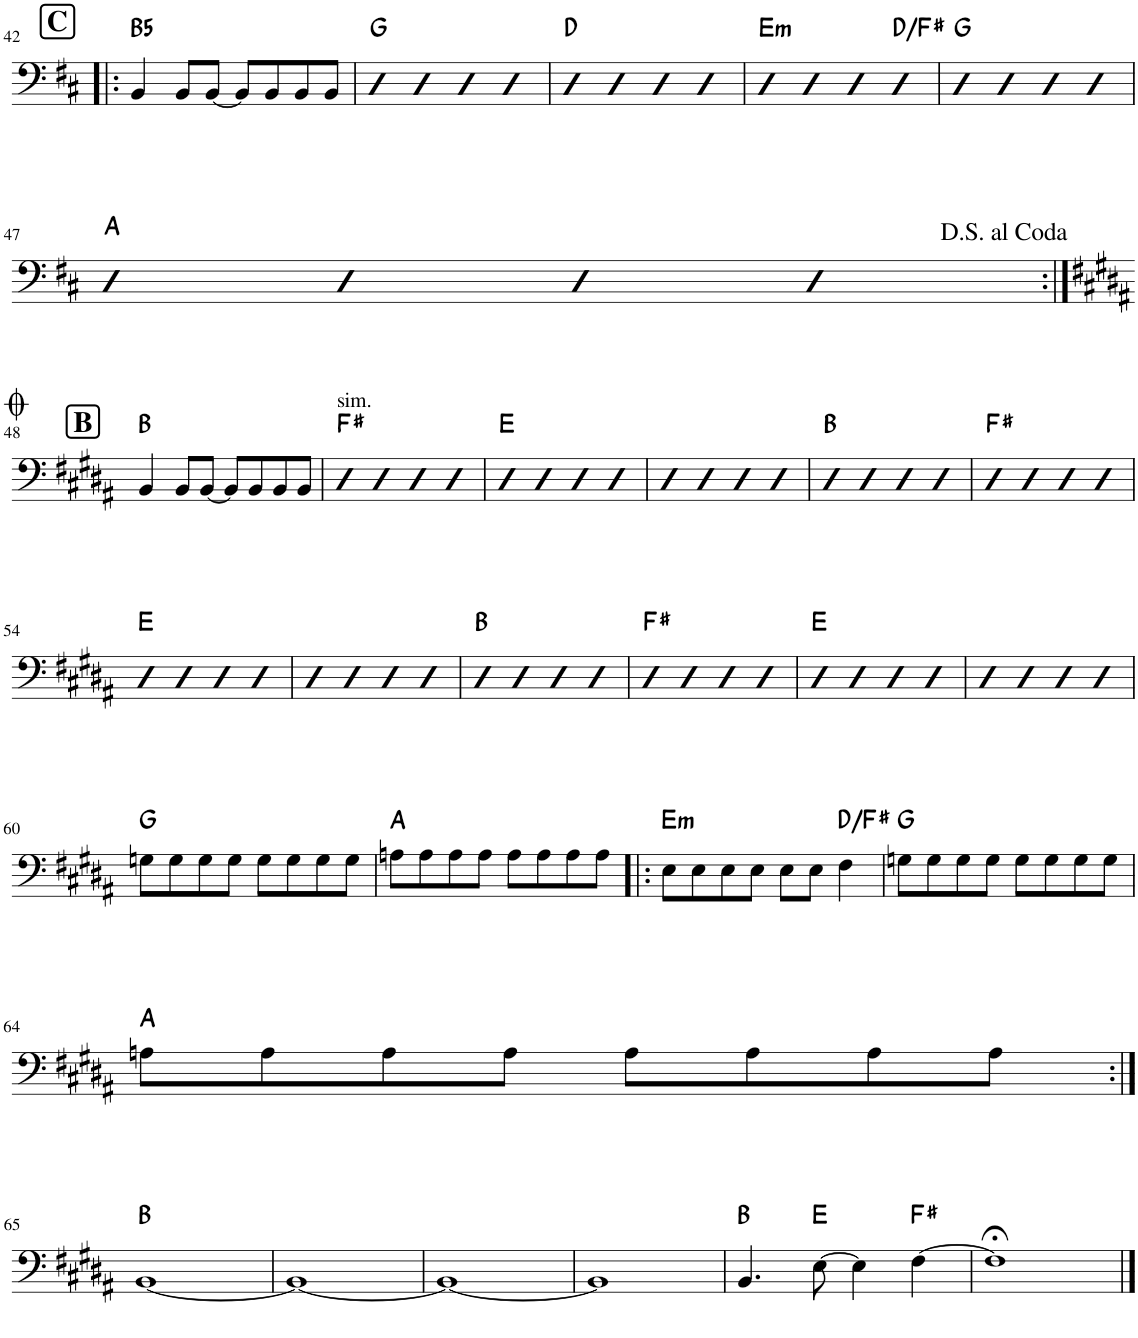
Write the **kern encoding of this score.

**kern	**harte
*part1	*part1
*staff1	*
*I"Akustinen basso	*
*I'Basso	*
!!LO:PB:g=z
*clefF4	*
*Trd7c12	*
*k[f#c#]	*
!!LO:REH:place=s1:a:B:cj:fs=14:t=C
=42!|:	=42!|:
!	!LO:H:kt=5
4BB/	B:(1,5)
8BB/L	.
[8BB/J	.
8BB/L]	.
8BB/	.
8BB/	.
8BB/J	.
=43	=43
4D	G:maj
4D	.
4D	.
4D	.
=44	=44
4D	D:maj
4D	.
4D	.
4D	.
=45	=45
!	!LO:H:kt=m
4D	E:min
4D	.
4D	.
4D	D:maj/3
=46	=46
4D	G:maj
4D	.
4D	.
4D	.
!!LO:LB:g=z
=47	=47
4D	A:maj
4D	.
4D	.
4D	.
!!LO:LB:g=z
!!LO:REH:place=s1:a:B:cj:fs=14:t=B
=48:|!	=48:|!
*k[f#c#g#d#a#]	*
4BB/	B:maj
8BB/L	.
[8BB/J	.
8BB/L]	.
8BB/	.
8BB/	.
8BB/J	.
=49	=49
!LO:TX:a:t=sim.	!
4D#	F#:maj
4D#	.
4D#	.
4D#	.
=50	=50
4D#	E:maj
4D#	.
4D#	.
4D#	.
=51	=51
4D#	.
4D#	.
4D#	.
4D#	.
=52	=52
4D#	B:maj
4D#	.
4D#	.
4D#	.
=53	=53
4D#	F#:maj
4D#	.
4D#	.
4D#	.
!!LO:LB:g=z
=54	=54
4D#	E:maj
4D#	.
4D#	.
4D#	.
=55	=55
4D#	.
4D#	.
4D#	.
4D#	.
=56	=56
4D#	B:maj
4D#	.
4D#	.
4D#	.
=57	=57
4D#	F#:maj
4D#	.
4D#	.
4D#	.
=58	=58
4D#	E:maj
4D#	.
4D#	.
4D#	.
=59	=59
4D#	.
4D#	.
4D#	.
4D#	.
!!LO:LB:g=z
=60	=60
8Gn\L	G:maj
8G\	.
8G\	.
8G\J	.
8G\L	.
8G\	.
8G\	.
8G\J	.
=61	=61
8An\L	A:maj
8A\	.
8A\	.
8A\J	.
8A\L	.
8A\	.
8A\	.
8A\J	.
=62!|:	=62!|:
!	!LO:H:kt=m
8E\L	E:min
8E\	.
8E\	.
8E\J	.
8E\L	.
8E\J	.
4F#\	D:maj/3
=63	=63
8Gn\L	G:maj
8G\	.
8G\	.
8G\J	.
8G\L	.
8G\	.
8G\	.
8G\J	.
!!LO:LB:g=z
=64	=64
8An\L	A:maj
8A\	.
8A\	.
8A\J	.
8A\L	.
8A\	.
8A\	.
8A\J	.
!!LO:LB:g=z
=65:|!	=65:|!
[1BB	B:maj
=66	=66
1BB_	.
=67	=67
1BB_	.
=68	=68
1BB]	.
=69	=69
4.BB/	B:maj
[8E\	E:maj
4E\]	.
[4F#\	F#:maj
=70	=70
1F#;<]	.
==	==
*-	*-
